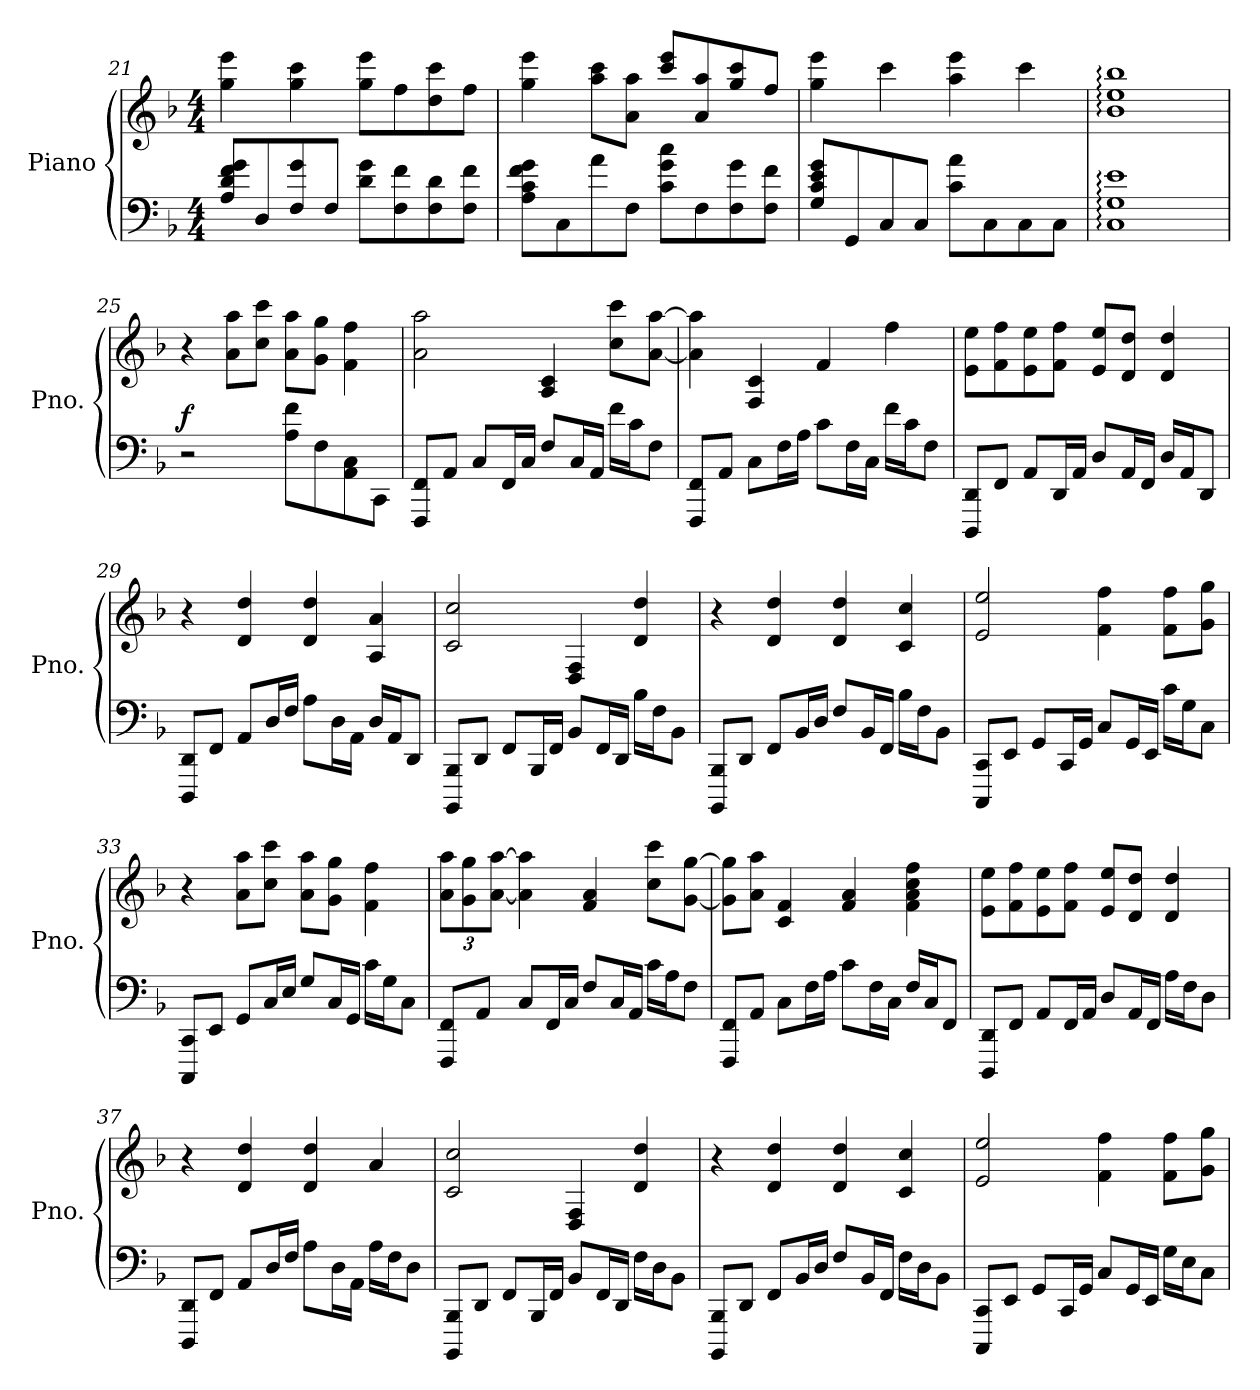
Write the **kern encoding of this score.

**kern	**kern	**dynam
*part1	*part1	*part1
*staff2	*staff1	*staff1/2
*I"Piano	*	*
*I'Pno.	*	*
*clefF4	*clefG2	*
*k[b-]	*k[b-]	*
*M4/4	*M4/4	*
=21	=21	=21
8A/ 8d/ 8f/ 8g/L	4gg\ 4eee\	.
8D/	.	.
8F/ 8g/	4gg\ 4ccc\	.
8F/J	.	.
8d\ 8g\L	8gg\ 8eee\L	.
8F\ 8f\	8ff\	.
8F\ 8d\	8dd\ 8ccc\	.
8F\ 8f\J	8ff\J	.
=22	=22	=22
8A\ 8c\ 8f\ 8g\L	4gg\ 4eee\	.
8C\	.	.
8a\	8aa\ 8ccc\L	.
8F\J	8a\ 8aa\J	.
8c\ 8g\ 8cc\L	8ccc/ 8eee/L	.
8F\	8a/ 8aa/	.
8F\ 8g\	8gg/ 8ccc/	.
8F\ 8f\J	8ff/J	.
=23	=23	=23
8G/ 8c/ 8e/ 8g/L	4gg\ 4eee\	.
8GG/	.	.
8C/	4ccc\	.
8C/J	.	.
8c\ 8a\L	4aa\ 4eee\	.
8C\	.	.
8C\	4ccc\	.
8C\J	.	.
=24	=24	=24
1C: 1G: 1e:	1b-: 1ee: 1bb-:	.
!!LO:PB:g=z
=25	=25	=25
!	!	!LO:DY:a=2
2r	4r	f
.	8a\ 8aa\L	.
.	8cc\ 8ccc\J	.
8A\ 8f\L	8a\ 8aa\L	.
8F\	8g\ 8gg\J	.
8AA\ 8C\	4f\ 4ff\	.
8CC\J	.	.
=26	=26	=26
8FFF/ 8FF/L	2a\ 2aa\	.
8AA/J	.	.
8C/L	.	.
16FF/L	.	.
16C/JJ	.	.
8F/L	4A/ 4c/	.
16C/L	.	.
16AA/JJ	.	.
16f\LL	8cc\ 8ccc\L	.
16c\J	.	.
8F\J	[8a\ [8aa\J	.
=27	=27	=27
8FFF/ 8FF/L	4a\] 4aa\]	.
8AA/J	.	.
8C\L	4F/ 4c/	.
16F\L	.	.
16A\JJ	.	.
8c\L	4f/	.
16F\L	.	.
16C\JJ	.	.
16f\LL	4ff\	.
16c\J	.	.
8F\J	.	.
=28	=28	=28
8DDD/ 8DD/L	8e\ 8ee\L	.
8FF/J	8f\ 8ff\	.
8AA/L	8e\ 8ee\	.
16DD/L	8f\ 8ff\J	.
16AA/JJ	.	.
8D/L	8e/ 8ee/L	.
16AA/L	8d/ 8dd/J	.
16FF/JJ	.	.
16D/LL	4d/ 4dd/	.
16AA/J	.	.
8DD/J	.	.
!!LO:LB:g=z
=29	=29	=29
8DDD/ 8DD/L	4r	.
8FF/J	.	.
8AA/L	4d/ 4dd/	.
16D/L	.	.
16F/JJ	.	.
8A\L	4d/ 4dd/	.
16D\L	.	.
16AA\JJ	.	.
16D/LL	4A/ 4a/	.
16AA/J	.	.
8DD/J	.	.
=30	=30	=30
8BBBB-/ 8BBB-/L	2c/ 2cc/	.
8DD/J	.	.
8FF/L	.	.
16BBB-/L	.	.
16FF/JJ	.	.
8BB-/L	4D/ 4F/	.
16FF/L	.	.
16DD/JJ	.	.
16B-\LL	4d/ 4dd/	.
16F\J	.	.
8BB-\J	.	.
=31	=31	=31
8BBBB-/ 8BBB-/L	4r	.
8DD/J	.	.
8FF/L	4d/ 4dd/	.
16BB-/L	.	.
16D/JJ	.	.
8F/L	4d/ 4dd/	.
16BB-/L	.	.
16FF/JJ	.	.
16B-\LL	4c/ 4cc/	.
16F\J	.	.
8BB-\J	.	.
!!LO:LB:g=z
=32	=32	=32
8CCC/ 8CC/L	2e/ 2ee/	.
8EE/J	.	.
8GG/L	.	.
16CC/L	.	.
16GG/JJ	.	.
8C/L	4f\ 4ff\	.
16GG/L	.	.
16EE/JJ	.	.
16c\LL	8f\ 8ff\L	.
16G\J	.	.
8C\J	8g\ 8gg\J	.
=33	=33	=33
8CCC/ 8CC/L	4r	.
8EE/J	.	.
8GG/L	8a\ 8aa\L	.
16C/L	8cc\ 8ccc\J	.
16E/JJ	.	.
8G/L	8a\ 8aa\L	.
16C/L	8g\ 8gg\J	.
16GG/JJ	.	.
16c\LL	4f\ 4ff\	.
16G\J	.	.
8C\J	.	.
=34	=34	=34
*	*Xbrackettup	*
8FFF/ 8FF/L	12a\ 12aa\L	.
.	12g\ 12gg\	.
8AA/J	.	.
.	[12a\ [12aa\J	.
8C/L	4a\] 4aa\]	.
16FF/L	.	.
16C/JJ	.	.
8F/L	4f/ 4a/	.
16C/L	.	.
16AA/JJ	.	.
16c\LL	8cc\ 8ccc\L	.
16A\J	.	.
8F\J	[8g\ [8gg\J	.
!!LO:LB:g=z
=35	=35	=35
8FFF/ 8FF/L	8g\] 8gg\]L	.
8AA/J	8a\ 8aa\J	.
8C\L	4c/ 4f/	.
16F\L	.	.
16A\JJ	.	.
8c\L	4f/ 4a/	.
16F\L	.	.
16C\JJ	.	.
16F/LL	4f\ 4a\ 4cc\ 4ff\	.
16C/J	.	.
8FF/J	.	.
=36	=36	=36
8DDD/ 8DD/L	8e\ 8ee\L	.
8FF/J	8f\ 8ff\	.
8AA/L	8e\ 8ee\	.
16FF/L	8f\ 8ff\J	.
16AA/JJ	.	.
8D/L	8e/ 8ee/L	.
16AA/L	8d/ 8dd/J	.
16FF/JJ	.	.
16A\LL	4d/ 4dd/	.
16F\J	.	.
8D\J	.	.
=37	=37	=37
8DDD/ 8DD/L	4r	.
8FF/J	.	.
8AA/L	4d/ 4dd/	.
16D/L	.	.
16F/JJ	.	.
8A\L	4d/ 4dd/	.
16D\L	.	.
16AA\JJ	.	.
16A\LL	4a/	.
16F\J	.	.
8D\J	.	.
=38	=38	=38
8BBBB-/ 8BBB-/L	2c/ 2cc/	.
8DD/J	.	.
8FF/L	.	.
16BBB-/L	.	.
16FF/JJ	.	.
8BB-/L	4D/ 4F/	.
16FF/L	.	.
16DD/JJ	.	.
16F\LL	4d/ 4dd/	.
16D\J	.	.
8BB-\J	.	.
!!LO:LB:g=z
=39	=39	=39
8BBBB-/ 8BBB-/L	4r	.
8DD/J	.	.
8FF/L	4d/ 4dd/	.
16BB-/L	.	.
16D/JJ	.	.
8F/L	4d/ 4dd/	.
16BB-/L	.	.
16FF/JJ	.	.
16F\LL	4c/ 4cc/	.
16D\J	.	.
8BB-\J	.	.
=40	=40	=40
8CCC/ 8CC/L	2e/ 2ee/	.
8EE/J	.	.
8GG/L	.	.
16CC/L	.	.
16GG/JJ	.	.
8C/L	4f\ 4ff\	.
16GG/L	.	.
16EE/JJ	.	.
16G\LL	8f\ 8ff\L	.
16E\J	.	.
8C\J	8g\ 8gg\J	.
=	=	=
*-	*-	*-
